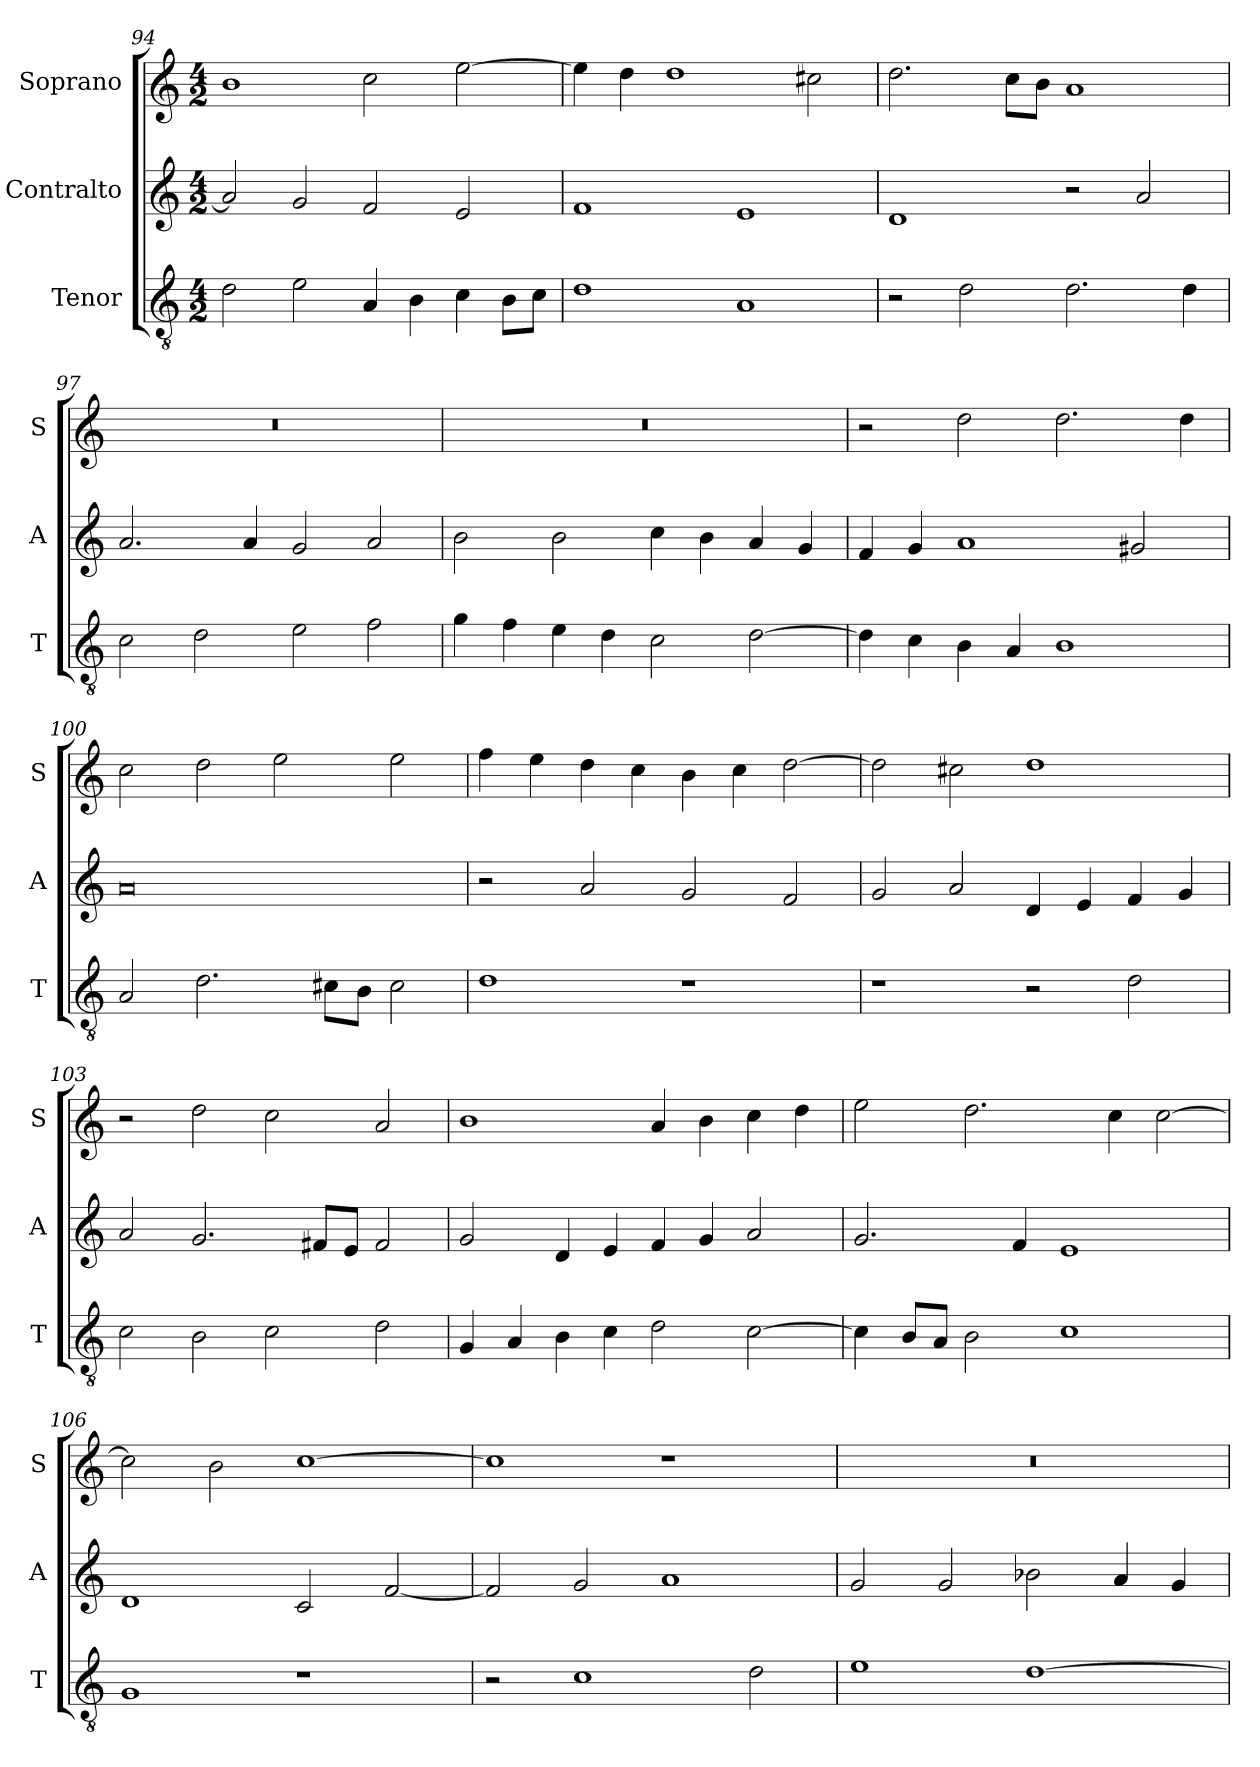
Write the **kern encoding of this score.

**kern	**kern	**kern
*part3	*part2	*part1
*staff3	*staff2	*staff1
*I"Tenor	*I"Contralto	*I"Soprano
*I'T	*I'A	*I'S
*clefGv2	*clefG2	*clefG2
*k[]	*k[]	*k[]
*D:dor	*D:dor	*D:dor
*M4/2	*M4/2	*M4/2
=94	=94	=94
2d	2a]	1b
2e	2g	.
4A	2f	2cc
4B	.	.
4c	2e	[2ee
8B\L	.	.
8c\J	.	.
=95	=95	=95
1d	1f	4ee]
.	.	4dd
.	.	1dd
1A	1e	.
.	.	2cc#X
=96	=96	=96
2r	1d	2.dd
2d	.	.
.	.	8cc\L
.	.	8b\J
2.d	2r	1a
.	2a	.
4d	.	.
=97	=97	=97
2c	2.a	0r
2d	.	.
.	4a	.
2e	2g	.
2f	2a	.
=98	=98	=98
4g	2b	0r
4f	.	.
4e	2b	.
4d	.	.
2c	4cc	.
.	4b	.
[2d	4a	.
.	4g	.
=99	=99	=99
4d]	4f	2r
4c	4g	.
4B	1a	2dd
4A	.	.
1B	.	2.dd
.	2g#X	.
.	.	4dd
=100	=100	=100
2A	0a	2cc
2.d	.	2dd
.	.	2ee
8c#X\L	.	.
8B\J	.	.
2c#	.	2ee
=101	=101	=101
1d	2r	4ff
.	.	4ee
.	2a	4dd
.	.	4cc
1r	2g	4b
.	.	4cc
.	2f	[2dd
=102	=102	=102
1r	2g	2dd]
.	2a	2cc#X
2r	4d	1dd
.	4e	.
2d	4f	.
.	4g	.
=103	=103	=103
2c	2a	2r
2B	2.g	2dd
2c	.	2cc
.	8f#X/L	.
.	8e/J	.
2d	2f#	2a
=104	=104	=104
4G	2g	1b
4A	.	.
4B	4d	.
4c	4e	.
2d	4f	4a
.	4g	4b
[2c	2a	4cc
.	.	4dd
=105	=105	=105
4c]	2.g	2ee
8B/L	.	.
8A/J	.	.
2B	.	2.dd
.	4f	.
1c	1e	.
.	.	4cc
.	.	[2cc
=106	=106	=106
1G	1d	2cc]
.	.	2b
1r	2c	[1cc
.	[2f	.
=107	=107	=107
2r	2f]	1cc]
1c	2g	.
.	1a	1r
2d	.	.
=108	=108	=108
1e	2g	0r
.	2g	.
[1d	2b-X	.
.	4a	.
.	4g	.
=	=	=
*-	*-	*-
